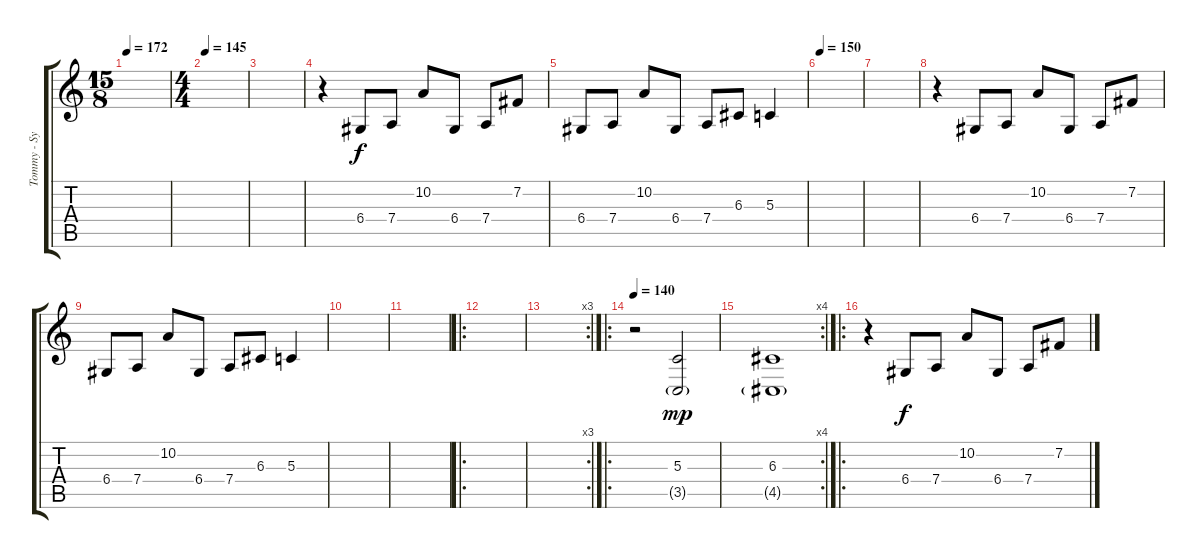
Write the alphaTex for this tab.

\track ("Tommy - Synth" "Tommy - Sy") {instrument fx5brightness}
\staff {score tabs}
\tuning (E4 B3 G3 D3 A2 E2) {hide}
\ts (15 8)
\tempo 172
\clef g2
\ks c
|
\ts (4 4)
\tempo 145
|
|
r.4 6.4.8 7.4.8 10.2.8 6.4.8 7.4.8 7.2.8 |
6.4.8 7.4.8 10.2.8 6.4.8 7.4.8 6.3.8 5.3.4 |
\tempo 150
|
|
r.4 6.4.8 7.4.8 10.2.8 6.4.8 7.4.8 7.2.8 |
6.4.8 7.4.8 10.2.8 6.4.8 7.4.8 6.3.8 5.3.4 |
|
|
\ro
|
\rc 3
|
\ro
\tempo 140
r.2 (5.3 3.5{g}).2{dy mp} |
\rc 4
(6.3 4.5{g}).1 |
\ro
r.4 6.4.8{dy f} 7.4.8 10.2.8 6.4.8 7.4.8 7.2.8
